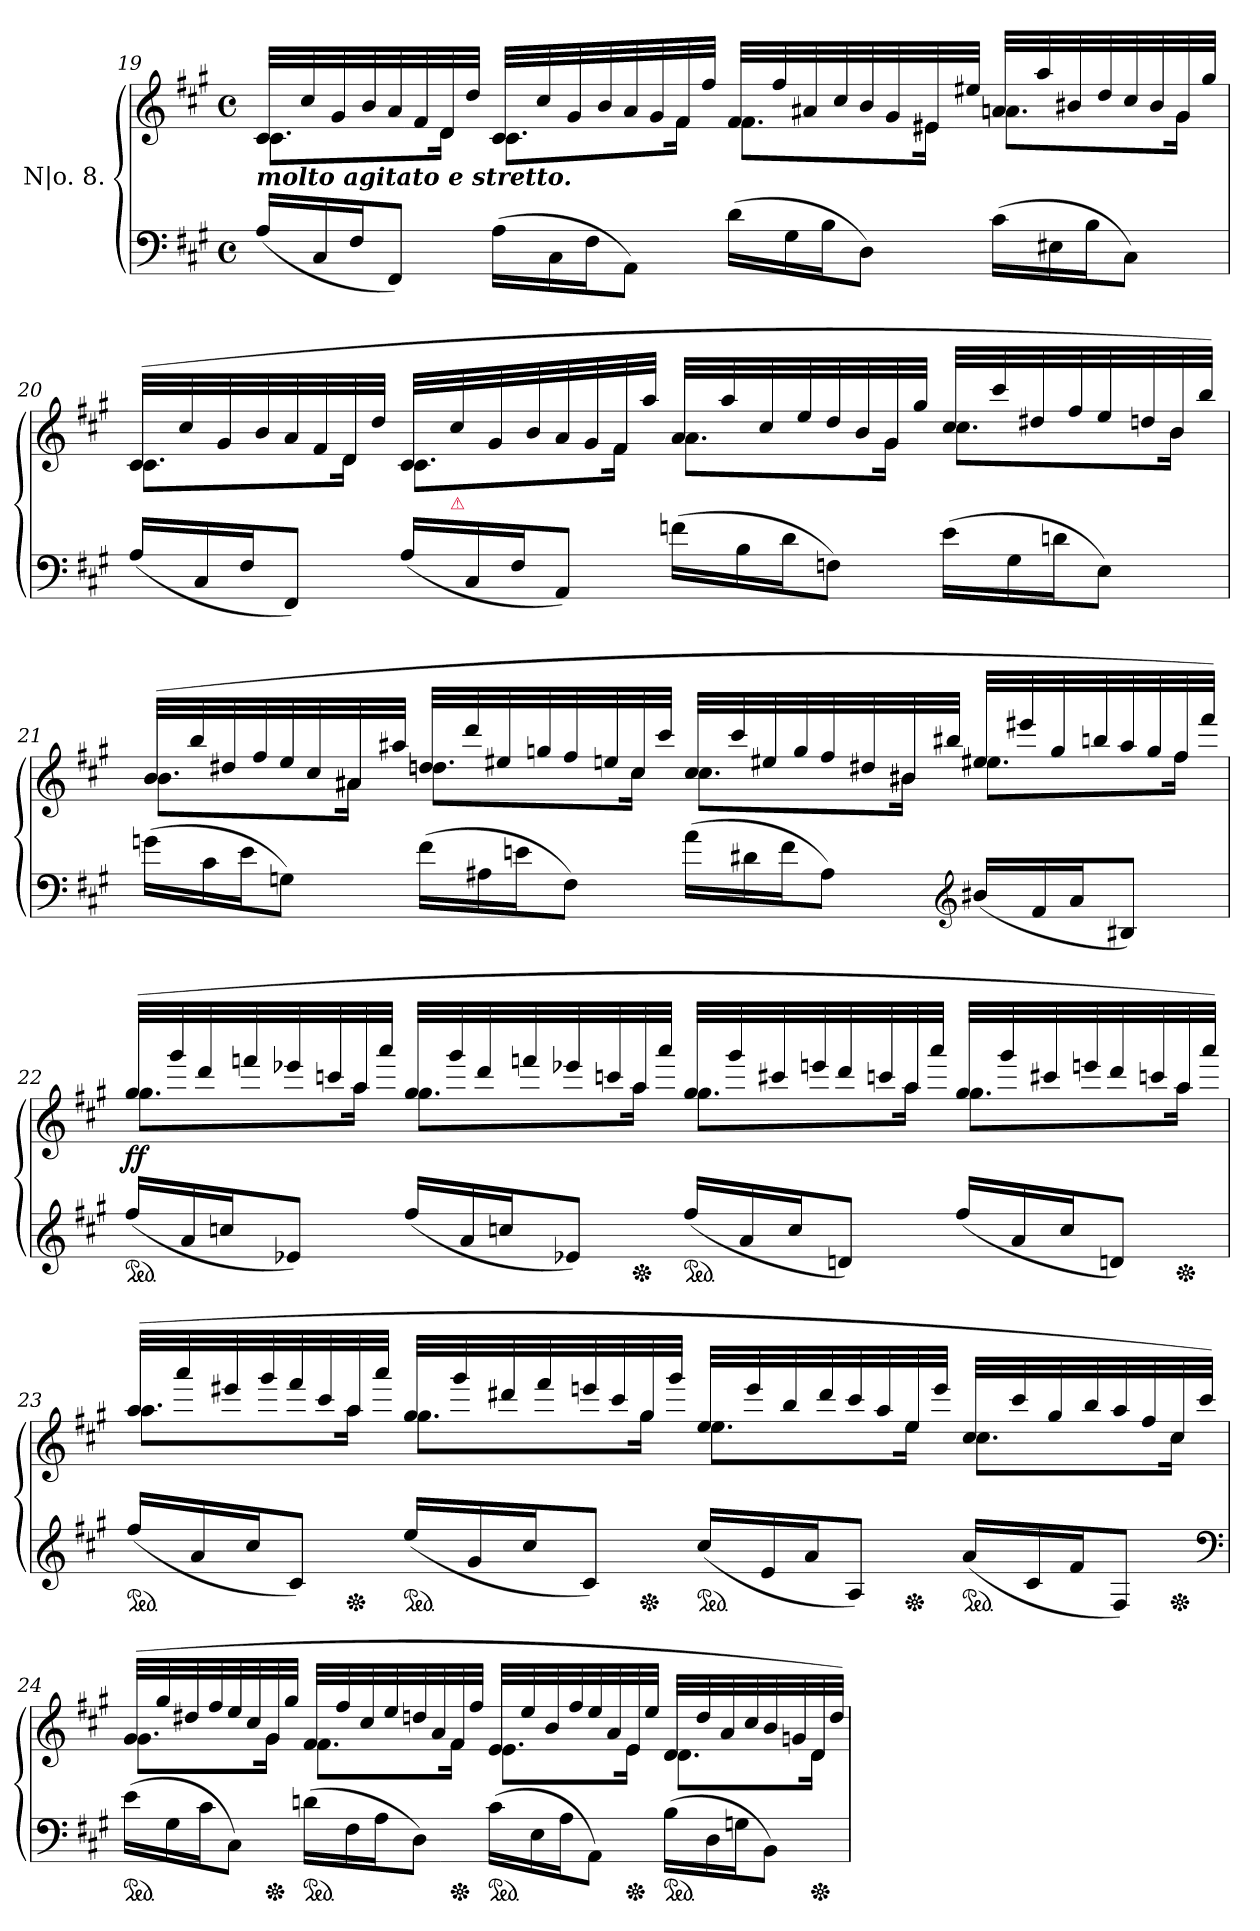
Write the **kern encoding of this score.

**kern	**kern	**dynam
*part1	*part1	*part1
*staff2	*staff1	*staff1/2
*I"N|o. 8.	*	*
*clefF4	*clefG2	*
*k[f#c#g#]	*k[f#c#g#]	*
*f#:	*f#:	*
*M4/4	*M4/4	*
*met(c)	*met(c)	*
*Xtuplet	*	*
=19	=19	=19
*	*^	*
!	!LO:TX:b:Bi:t=molto agitato e stretto.	!	!
(>24ALL	32c#LLL	8.c#L	.
.	32cc#!	.	.
24C#	.	.	.
.	32g#!	.	.
24F#J	.	.	.
.	32b!	.	.
8FF#J)	32a!	.	.
.	32f#!	.	.
.	32d	16dJk	.
.	32dd!JJJ	.	.
(>24ALL	32c#LLL	8.c#L	.
.	32cc#!	.	.
24C#	.	.	.
.	32g#!	.	.
24F#J	.	.	.
.	32b!	.	.
8AAJ)	32a!	.	.
.	32g#!	.	.
.	32f#	16f#Jk	.
.	32ff#!JJJ	.	.
(>24dLL	32f#LLL	8.f#L	.
.	32ff#!	.	.
24G#	.	.	.
.	32a#X!	.	.
24BJ	.	.	.
.	32cc#!	.	.
8DJ)	32b!	.	.
.	32g#!	.	.
.	32e#X	16e#XJk	.
.	32ee#X!JJJ	.	.
(>24c#LL	32anLLL	8.anL	.
.	32aa!	.	.
24E#X	.	.	.
.	32b#X!	.	.
24BJ	.	.	.
.	32dd!	.	.
8C#J)	32cc#!	.	.
.	32b#!	.	.
.	32g#	16g#Jk	.
.	32gg#!JJJ	.	.
=20	=20	=20	=20
(<24A/LL	(>32c#LLL	8.c#L	.
.	32cc#!	.	.
24C#	.	.	.
.	32g#!	.	.
24F#J	.	.	.
.	32b!	.	.
8FF#J)	32a!	.	.
.	32f#!	.	.
.	32d	16dJk	.
.	32dd!JJJ	.	.
(<24A/LL	32c#LLL	8.c#L	.
!	!LO:TX:b:Bi:color=crimson:t=⚠	!	!
.	32cc#!	.	.
24C#	.	.	.
.	32g#!	.	.
24F#J	.	.	.
.	32b!	.	.
8AAJ)	32a!	.	.
.	32g#!	.	.
.	32f#	16f#Jk	.
.	32aa!JJJ	.	.
(>24fn\LL	32aLLL	8.aL	.
.	32aa!	.	.
24B	.	.	.
.	32cc#!	.	.
24dJ	.	.	.
.	32ee!	.	.
8FnJ)	32dd!	.	.
.	32b!	.	.
.	32g#	16g#Jk	.
.	32gg#!JJJ	.	.
(>24e\LL	32cc#LLL	8.cc#L	.
.	32ccc#!	.	.
24G#	.	.	.
.	32dd#X!	.	.
24dnJ	.	.	.
.	32ff#!	.	.
8EJ)	32ee!	.	.
.	32ddn!	.	.
.	32b	16bJk	.
.	32bb!JJJ)	.	.
=21	=21	=21	=21
(>24gnLL	(>32bLLL	8.bL	.
.	32bb!	.	.
24c#	.	.	.
.	32dd#X!	.	.
24eJ	.	.	.
.	32ff#!	.	.
8GnJ)	32ee!	.	.
.	32cc#!	.	.
.	32a#X	16a#XJk	.
.	32aa#X!JJJ	.	.
(>24f#LL	32ddnLLL	8.ddnL	.
.	32ddd!	.	.
24A#X	.	.	.
.	32ee#X!	.	.
24enJ	.	.	.
.	32ggn!	.	.
8F#J)	32ff#!	.	.
.	32een!	.	.
.	32cc#	16cc#Jk	.
.	32ccc#!JJJ	.	.
(>24aLL	32cc#LLL	8.cc#L	.
.	32ccc#!	.	.
24d#X	.	.	.
.	32ee#X!	.	.
24f#J	.	.	.
.	32gg!	.	.
8A#J)	32ff#!	.	.
.	32dd#X!	.	.
.	32b#X	16b#XJk	.
.	32bb#X!JJJ	.	.
*clefG2	*	*	*
(<24b#X/LL	32ee#XLLL	8.ee#XL	.
.	32eee#X!	.	.
24f#	.	.	.
.	32gg!	.	.
24aJ	.	.	.
.	32bbn!	.	.
8B#XJ)	32aa#!	.	.
.	32gg!	.	.
.	32ff#	16ff#Jk	.
.	32fff#!JJJ)	.	.
=22	=22	=22	=22
*ped	*	*	*
(<24ff#/LL	(>32gg#LLL	8.gg#L	ff
.	32ggg#!	.	.
24a	.	.	.
.	32ddd!	.	.
24ccnJ	.	.	.
.	32fffn!	.	.
8e-XJ)	32eee-X!	.	.
.	32cccn!	.	.
.	32aa	16aaJk	.
.	32aaa!JJJ	.	.
(<24ff#/LL	32gg#LLL	8.gg#L	.
.	32ggg#!	.	.
24a	.	.	.
.	32ddd!	.	.
24ccnJ	.	.	.
.	32fffn!	.	.
8e-XJ)	32eee-X!	.	.
.	32cccn!	.	.
*Xped	*	*	*
.	32aa	16aaJk	.
.	32aaa!JJJ	.	.
*ped	*	*	*
(<24ff#/LL	32gg#LLL	8.gg#L	.
.	32ggg#!	.	.
24a	.	.	.
.	32ccc#X!	.	.
24ccJ	.	.	.
.	32eeen!	.	.
8dnJ)	32ddd!	.	.
.	32cccn!	.	.
.	32aa	16aaJk	.
.	32aaa!JJJ	.	.
(<24ff#LL	32gg#LLL	8.gg#L	.
.	32ggg#!	.	.
24a	.	.	.
.	32ccc#X!	.	.
24ccJ	.	.	.
.	32eeen!	.	.
8dnJ)	32ddd!	.	.
.	32cccn!	.	.
*Xped	*	*	*
.	32aa	16aaJk	.
.	32aaa!JJJ)	.	.
=23	=23	=23	=23
*ped	*	*	*
(<24ff#LL	(>32aaLLL	8.aaL	.
.	32aaa!	.	.
24a	.	.	.
.	32eee#X!	.	.
24cc#J	.	.	.
.	32ggg#!	.	.
8c#J)	32fff#!	.	.
.	32ccc#!	.	.
*Xped	*	*	*
.	32aa	16aaJk	.
.	32aaa!JJJ	.	.
*ped	*	*	*
(<24eeLL	32gg#LLL	8.gg#L	.
.	32ggg#!	.	.
24g#	.	.	.
.	32ddd#X!	.	.
24cc#J	.	.	.
.	32fff#!	.	.
8c#J)	32eeen!	.	.
.	32ccc#!	.	.
*Xped	*	*	*
.	32gg#	16gg#Jk	.
.	32ggg#!JJJ	.	.
*ped	*	*	*
(<24cc#LL	32eeLLL	8.eeL	.
.	32eee!	.	.
24e	.	.	.
.	32bb!	.	.
24aJ	.	.	.
.	32ddd#!	.	.
8AJ)	32ccc#!	.	.
.	32aa!	.	.
*Xped	*	*	*
.	32ee	16eeJk	.
.	32eee!JJJ	.	.
*ped	*	*	*
(<24aLL	32cc#LLL	8.cc#L	.
.	32ccc#!	.	.
24c#	.	.	.
.	32gg#!	.	.
24f#J	.	.	.
.	32bb!	.	.
8F#J)	32aa!	.	.
.	32ff#!	.	.
*Xped	*	*	*
.	32cc#	16cc#Jk	.
.	32ccc#!JJJ)	.	.
*clefF4	*	*	*
=24	=24	=24	=24
*ped	*	*	*
(>24eLL	(>32g#LLL	8.g#L	.
.	32gg#!	.	.
24G#	.	.	.
.	32dd#X!	.	.
24c#J	.	.	.
.	32ff#!	.	.
8C#J)	32ee!	.	.
.	32cc#!	.	.
*Xped	*	*	*
.	32g#	16g#Jk	.
.	32gg#!JJJ	.	.
*ped	*	*	*
(>24dnLL	32f#LLL	8.f#L	.
.	32ff#!	.	.
24F#	.	.	.
.	32cc#!	.	.
24AJ	.	.	.
.	32ee!	.	.
8DJ)	32ddn!	.	.
.	32a!	.	.
*Xped	*	*	*
.	32f#	16f#Jk	.
.	32ff#!JJJ	.	.
*ped	*	*	*
(>24c#LL	32eLLL	8.eL	.
.	32ee!	.	.
24E	.	.	.
.	32b!	.	.
24AJ	.	.	.
.	32ff#!	.	.
8AAJ)	32ee!	.	.
.	32a!	.	.
*Xped	*	*	*
.	32e	16eJk	.
.	32ee!JJJ	.	.
*ped	*	*	*
(>24BLL	32dLLL	8.dL	.
.	32dd!	.	.
24D	.	.	.
.	32a!	.	.
24GnJ	.	.	.
.	32cc#!	.	.
8BBJ)	32b!	.	.
.	32gn!	.	.
*Xped	*	*	*
.	32d	16dJk	.
.	32dd!JJJ)	.	.
*	*v	*v	*
=	=	=
*-	*-	*-
